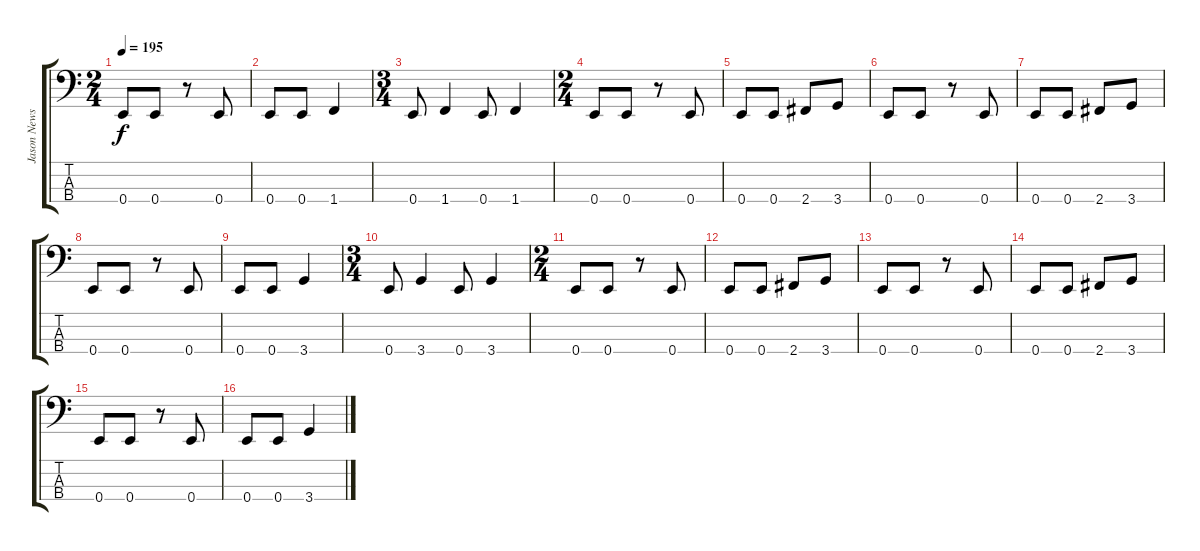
\track ("Jason Newsted" "Jason News") {instrument electricbasspick}
\staff {score tabs}
\tuning (G2 D2 A1 E1) {hide}
\ts (2 4)
\tempo 195
\clef f4
\ks c
0.4.8{dy f} 0.4.8 r.8 0.4.8 |
0.4.8 0.4.8 1.4.4 |
\ts (3 4)
0.4.8 1.4.4 0.4.8 1.4.4 |
\ts (2 4)
0.4.8 0.4.8 r.8 0.4.8 |
0.4.8 0.4.8 2.4.8 3.4.8 |
0.4.8 0.4.8 r.8 0.4.8 |
0.4.8 0.4.8 2.4.8 3.4.8 |
0.4.8 0.4.8 r.8 0.4.8 |
0.4.8 0.4.8 3.4.4 |
\ts (3 4)
0.4.8 3.4.4 0.4.8 3.4.4 |
\ts (2 4)
0.4.8 0.4.8 r.8 0.4.8 |
0.4.8 0.4.8 2.4.8 3.4.8 |
0.4.8 0.4.8 r.8 0.4.8 |
0.4.8 0.4.8 2.4.8 3.4.8 |
0.4.8 0.4.8 r.8 0.4.8 |
0.4.8 0.4.8 3.4.4
